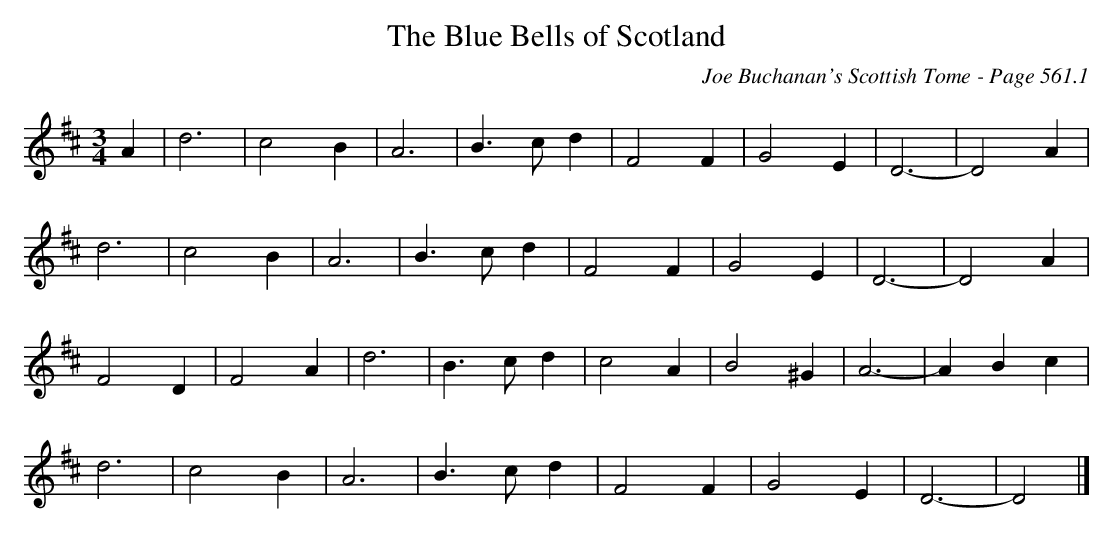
X:1
T:Blue Bells of Scotland, The
C:Joe Buchanan's Scottish Tome - Page 561.1
L:1/4
M:3/4
K:D
A | d3 | c2 B | A3 | B>c d | F2 F | G2 E | D3- | D2 A |
d3 | c2 B | A3 | B>c d | F2 F | G2 E | D3- | D2 A |
F2 D | F2 A | d3 | B>c d | c2 A | B2 ^G | A3- | A B c |
d3 | c2 B | A3 | B>c d | F2 F | G2 E | D3- | D2 |]
